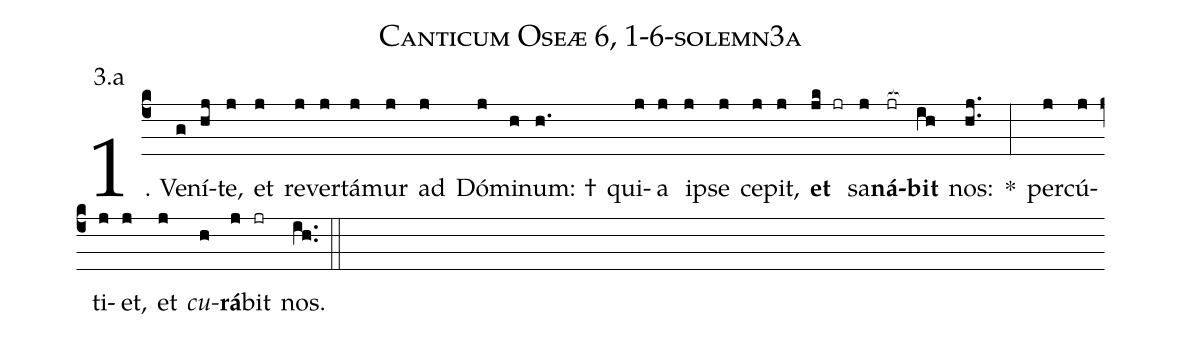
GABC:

name: Canticum Oseæ 6, 1-6-solemn3a;
annotation: 3.a;
%%
(c4)1. Ve(g)ní(hj)te,(j) et(j) re(j)ver(j)tá(j)mur(j) ad(j) Dó(j)mi(h)num: †(h.) qui(j)a(j) ip(j)se(j) ce(j)pit,(j) <b>et</b>(jk jr) sa(j)<b>ná</b>(jr[ocb:1{])<b>bit</b>(ih[ocb:0}]) nos:(hj..) *(:) per(j)cú(j)ti(j)et,(j) et(j) <i>cu</i>(h)<b>rá</b>(j)bit(jr) nos.(ih..) (::)
